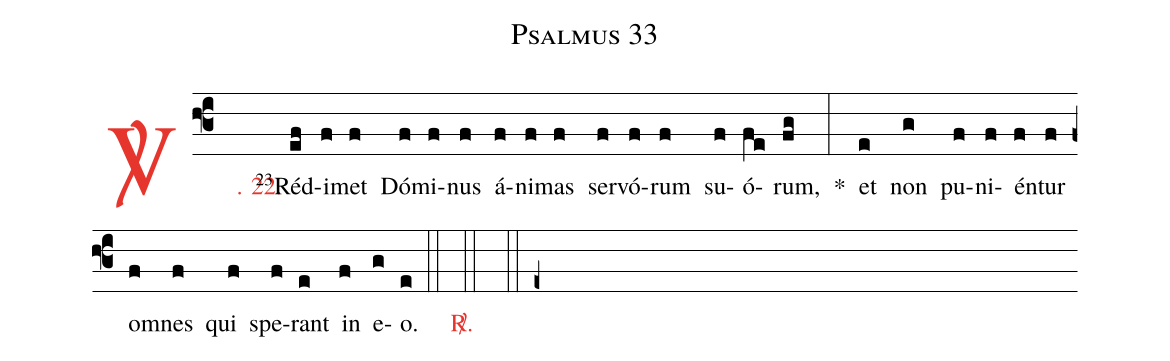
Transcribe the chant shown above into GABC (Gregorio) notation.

name: Psalmus 33;
%%
(f3)

<c><sp>V/</sp>. 22.</c>() <v>\VSup{23}</v>Réd(ef)i(f)met(f) Dó(f)mi(f)nus(f) á(f)ni(f)mas(f) ser(f)vó(f)rum(f) su(f)ó(fe)rum,(fg) *(:) et(e) non(g) pu(f)ni(f)én(f)tur(f) om(f)nes(f) qui(f) spe(f)rant(e) in(f) e(g)o.(e)

(::)

<c><sp>R/</sp>.</c>(::)

(::)

(e+)
